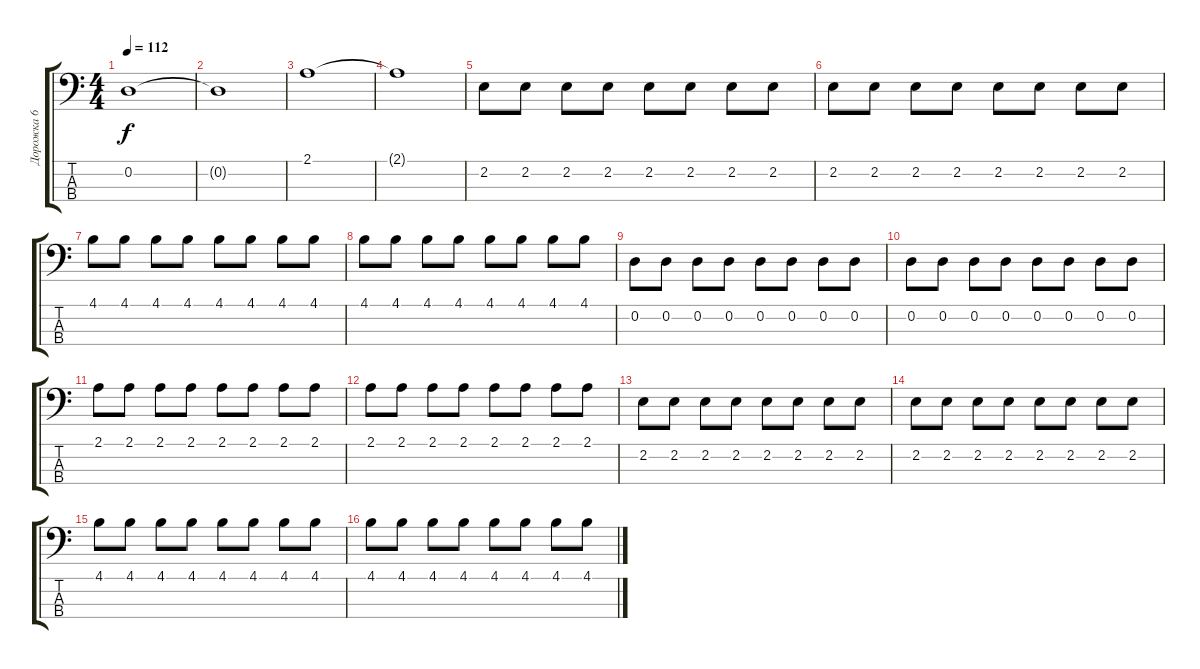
\track ("Дорожка 6" "Дорожка 6") {instrument electricbassfinger}
\staff {score tabs}
\tuning (G2 D2 A1 E1) {hide}
\ts (4 4)
\tempo 112
\clef f4
\ks c
0.2.1{dy f} |
0.2{t}.1 |
2.1.1 |
2.1{t}.1 |
2.2.8{volume 13} 2.2.8 2.2.8 2.2.8 2.2.8 2.2.8 2.2.8 2.2.8 |
2.2.8 2.2.8 2.2.8 2.2.8 2.2.8 2.2.8 2.2.8 2.2.8 |
4.1.8 4.1.8 4.1.8 4.1.8 4.1.8 4.1.8 4.1.8 4.1.8 |
4.1.8 4.1.8 4.1.8 4.1.8 4.1.8 4.1.8 4.1.8 4.1.8 |
0.2.8 0.2.8 0.2.8 0.2.8 0.2.8 0.2.8 0.2.8 0.2.8 |
0.2.8 0.2.8 0.2.8 0.2.8 0.2.8 0.2.8 0.2.8 0.2.8 |
2.1.8 2.1.8 2.1.8 2.1.8 2.1.8 2.1.8 2.1.8 2.1.8 |
2.1.8 2.1.8 2.1.8 2.1.8 2.1.8 2.1.8 2.1.8 2.1.8 |
2.2.8 2.2.8 2.2.8 2.2.8 2.2.8 2.2.8 2.2.8 2.2.8 |
2.2.8 2.2.8 2.2.8 2.2.8 2.2.8 2.2.8 2.2.8 2.2.8 |
4.1.8 4.1.8 4.1.8 4.1.8 4.1.8 4.1.8 4.1.8 4.1.8 |
4.1.8 4.1.8 4.1.8 4.1.8 4.1.8 4.1.8 4.1.8 4.1.8
